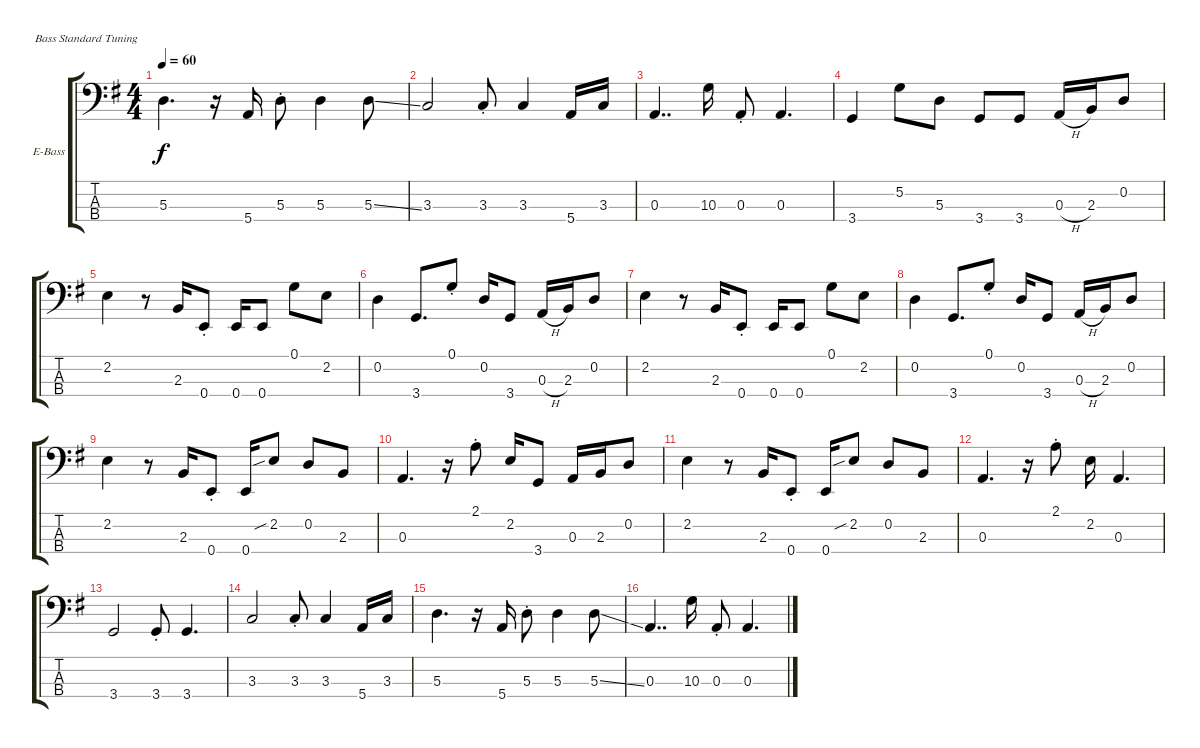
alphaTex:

\defaultSystemsLayout 4
\bracketExtendMode groupsimilarinstruments
\firstSystemTrackNameOrientation horizontal
\otherSystemsTrackNameOrientation horizontal
\track ("Electric Bass" "E-Bass") {instrument electricbassfinger}
\staff {score tabs}
\tuning (G2 D2 A1 E1)
\ts (4 4)
\tempo 60
\clef f4
\ks g
5.3.4{d dy f} r.16 5.4.16 5.3{st}.8 5.3.4 5.3{ss}.8 |
3.3.2 3.3{st}.8 3.3.4 5.4.16 3.3.16 |
0.3.4{dd} 10.3.16 0.3{st}.8 0.3.4{d} |
3.4.4 5.2.8 5.3.8 3.4.8 3.4.8 0.3{h}.16 2.3.16 0.2.8 |
2.2.4 r.8 2.3.16 0.4{st}.8 0.4.16 0.4.8 0.1.8 2.2.8 |
0.2.4 3.4.8{d} 0.1{st}.8 0.2.16 3.4.8 0.3{h}.16 2.3.16 0.2.8 |
2.2.4 r.8 2.3.16 0.4{st}.8 0.4.16 0.4.8 0.1.8 2.2.8 |
0.2.4 3.4.8{d} 0.1{st}.8 0.2.16 3.4.8 0.3{h}.16 2.3.16 0.2.8 |
2.2.4 r.8 2.3.16 0.4{st}.8 0.4.16 2.2{sib}.8 0.2.8 2.3.8 |
0.3.4{d} r.16 2.1{st}.8 2.2.16 3.4.8 0.3.16 2.3.16 0.2.8 |
2.2.4 r.8 2.3.16 0.4{st}.8 0.4.16 2.2{sib}.8 0.2.8 2.3.8 |
0.3.4{d} r.16 2.1{st}.8 2.2.16 0.3.4{d} |
3.4.2 3.4{st}.8 3.4.4{d} |
3.3.2 3.3{st}.8 3.3.4 5.4.16 3.3.16 |
5.3.4{d} r.16 5.4.16 5.3{st}.8 5.3.4 5.3{ss}.8 |
0.3.4{dd} 10.3.16 0.3{st}.8 0.3.4{d}
